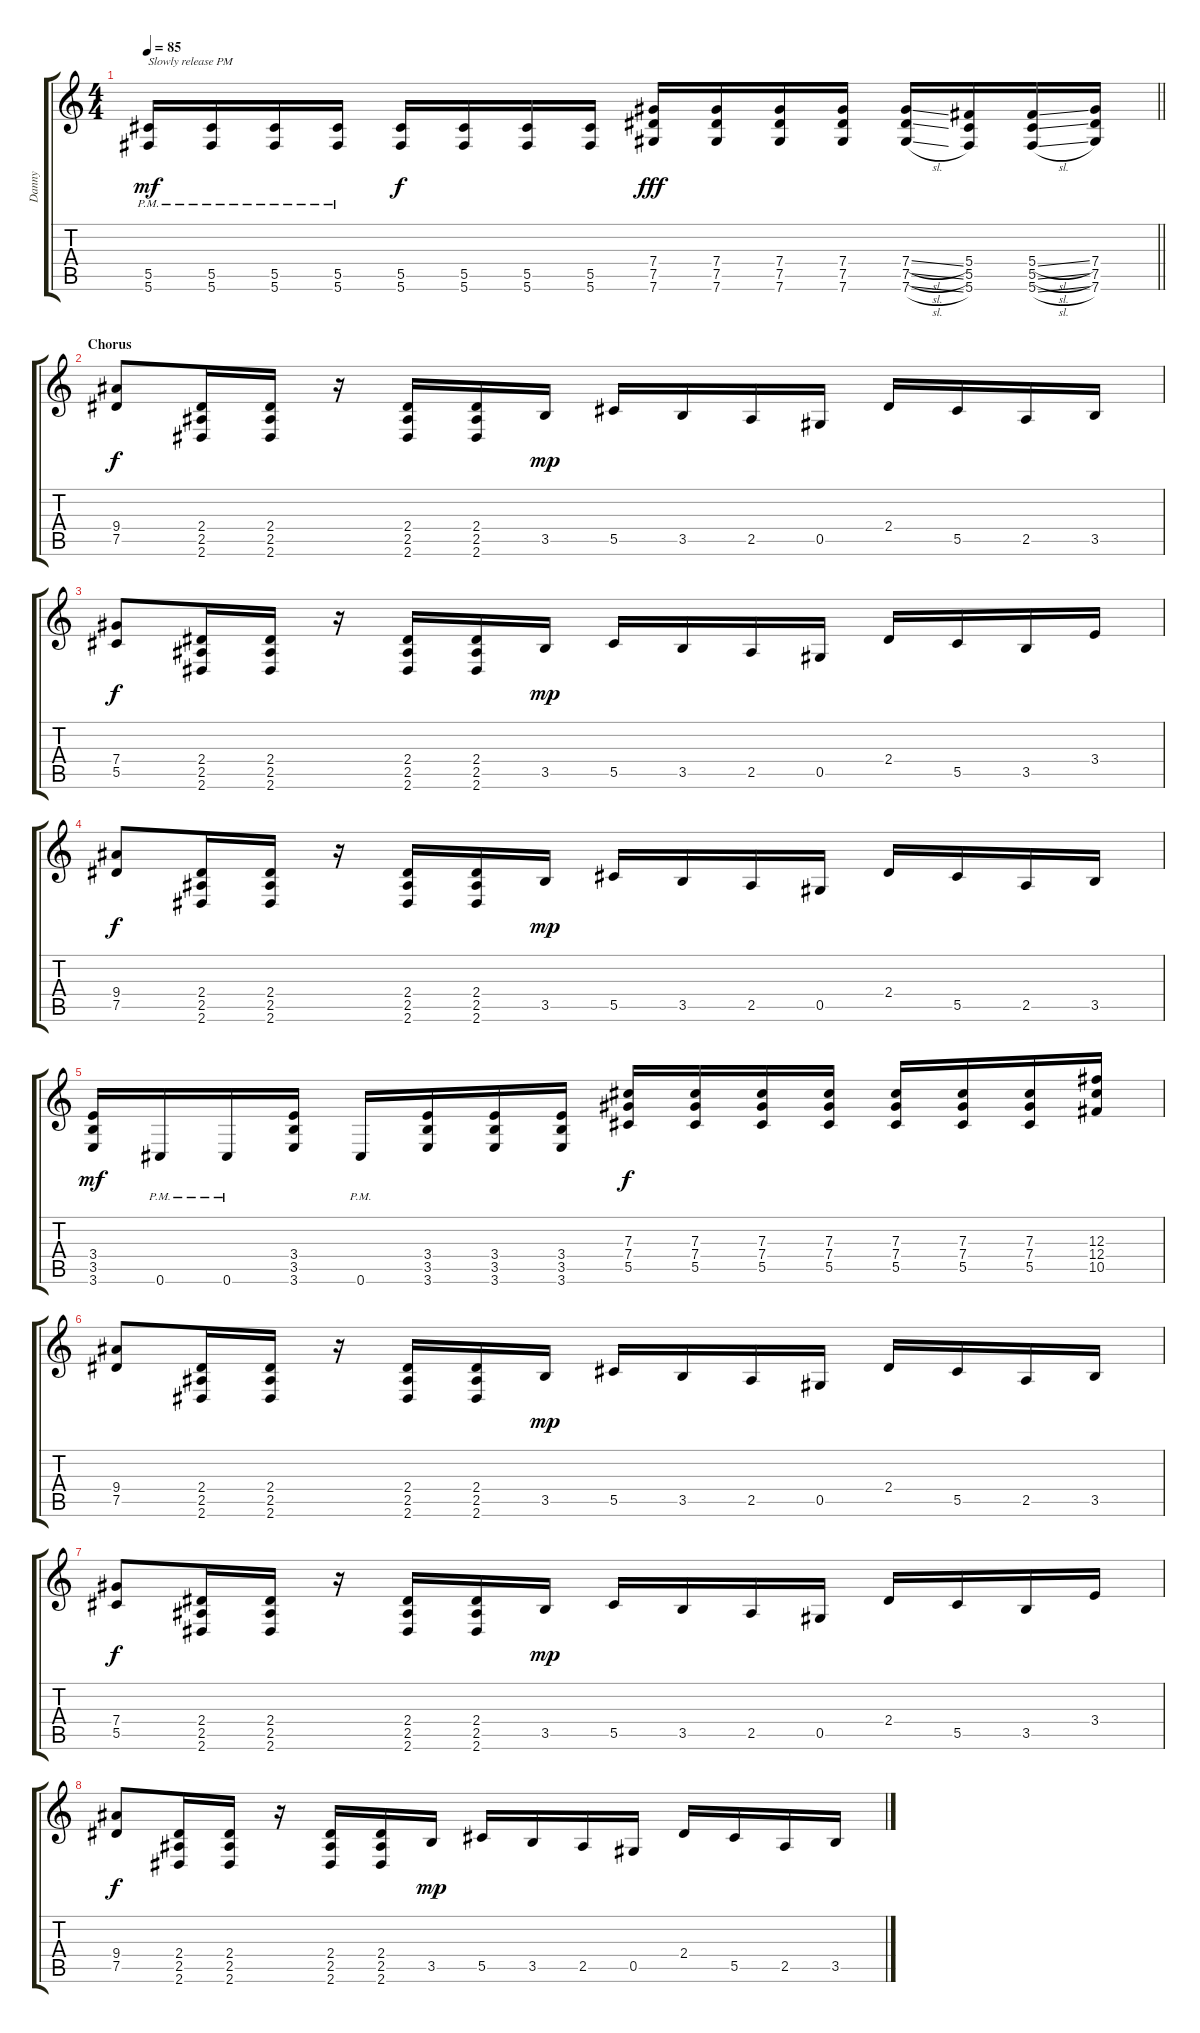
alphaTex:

\track ("Danny" "Danny") {instrument distortionguitar}
\staff {score tabs}
\tuning (Eb4 Bb3 Gb3 Db3 Ab2 Db2) {hide}
\ts (4 4)
\tempo 85
\clef g2
\barLineRight lightlight
\ks c
(5.5{pm} 5.6{pm}).16{txt "Slowly release PM" dy mf} (5.5{pm} 5.6{pm}).16 (5.5{pm} 5.6{pm}).16 (5.5{pm} 5.6{pm}).16 (5.5 5.6).16{dy f} (5.5 5.6).16 (5.5 5.6).16 (5.5 5.6).16 (7.4 7.5 7.6).16{dy fff} (7.4 7.5 7.6).16 (7.4 7.5 7.6).16 (7.4 7.5 7.6).16 (7.4{sl} 7.5{sl} 7.6{sl}).16 (5.4 5.5 5.6).16 (5.4{sl} 5.5{sl} 5.6{sl}).16 (7.4 7.5 7.6).16 |
\section ("" "Chorus")
(9.4 7.5).8{dy f} (2.4 2.5 2.6).16 (2.4 2.5 2.6).16 r.16 (2.4 2.5 2.6).16 (2.4 2.5 2.6).16 3.5.16{dy mp} 5.5.16 3.5.16 2.5.16 0.5.16 2.4.16 5.5.16 2.5.16 3.5.16 |
(7.4 5.5).8{dy f} (2.4 2.5 2.6).16 (2.4 2.5 2.6).16 r.16 (2.4 2.5 2.6).16 (2.4 2.5 2.6).16 3.5.16{dy mp} 5.5.16 3.5.16 2.5.16 0.5.16 2.4.16 5.5.16 3.5.16 3.4.16 |
(9.4 7.5).8{dy f} (2.4 2.5 2.6).16 (2.4 2.5 2.6).16 r.16 (2.4 2.5 2.6).16 (2.4 2.5 2.6).16 3.5.16{dy mp} 5.5.16 3.5.16 2.5.16 0.5.16 2.4.16 5.5.16 2.5.16 3.5.16 |
(3.4 3.5 3.6).16{dy mf} 0.6{pm}.16 0.6{pm}.16 (3.4 3.5 3.6).16 0.6{pm}.16 (3.4 3.5 3.6).16 (3.4 3.5 3.6).16 (3.4 3.5 3.6).16 (7.3 7.4 5.5).16{dy f} (7.3 7.4 5.5).16 (7.3 7.4 5.5).16 (7.3 7.4 5.5).16 (7.3 7.4 5.5).16 (7.3 7.4 5.5).16 (7.3 7.4 5.5).16 (12.3 12.4 10.5).16 |
(9.4 7.5).8 (2.4 2.5 2.6).16 (2.4 2.5 2.6).16 r.16 (2.4 2.5 2.6).16 (2.4 2.5 2.6).16 3.5.16{dy mp} 5.5.16 3.5.16 2.5.16 0.5.16 2.4.16 5.5.16 2.5.16 3.5.16 |
(7.4 5.5).8{dy f} (2.4 2.5 2.6).16 (2.4 2.5 2.6).16 r.16 (2.4 2.5 2.6).16 (2.4 2.5 2.6).16 3.5.16{dy mp} 5.5.16 3.5.16 2.5.16 0.5.16 2.4.16 5.5.16 3.5.16 3.4.16 |
(9.4 7.5).8{dy f} (2.4 2.5 2.6).16 (2.4 2.5 2.6).16 r.16 (2.4 2.5 2.6).16 (2.4 2.5 2.6).16 3.5.16{dy mp} 5.5.16 3.5.16 2.5.16 0.5.16 2.4.16 5.5.16 2.5.16 3.5.16
